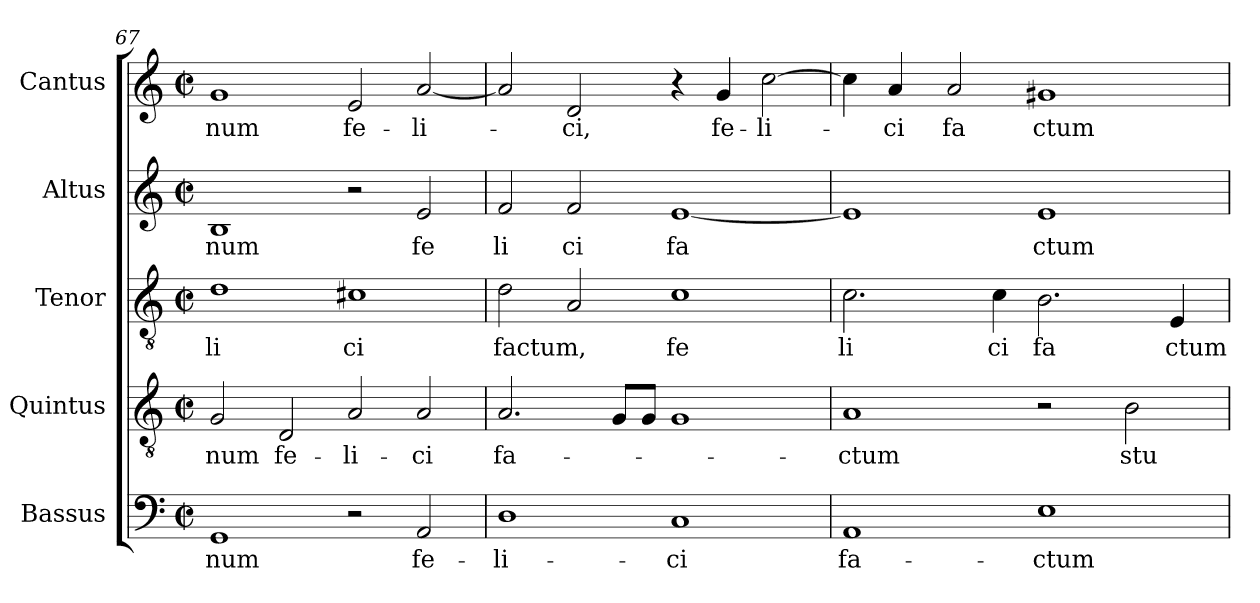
**kern	**text	**kern	**text	**kern	**text	**kern	**text	**kern	**text
*part5	*part5	*part4	*part4	*part3	*part3	*part2	*part2	*part1	*part1
*staff5	*staff5	*staff4	*staff4	*staff3	*staff3	*staff2	*staff2	*staff1	*staff1
*I"Bassus	*	*I"Quintus	*	*I"Tenor	*	*I"Altus	*	*I"Cantus	*
*clefF4	*	*clefGv2	*	*clefGv2	*	*clefG2	*	*clefG2	*
*M2/2	*	*M2/2	*	*M2/2	*	*M2/2	*	*M2/2	*
*met(c|)	*	*met(c|)	*	*met(c|)	*	*met(c|)	*	*met(c|)	*
=67	=67	=67	=67	=67	=67	=67	=67	=67	=67
!	!LO:LY:b:cj	!	!LO:LY:b:cj	!	!LO:LY:b:cj	!	!LO:LY:b:cj	!	!LO:LY:b:cj
1GG	-num	2G/	-num	1d	li	1B	num	1g	-num
!	!	!	!LO:LY:b:cj	!	!	!	!	!	!
.	.	2D/	fe-	.	.	.	.	.	.
!	!	!	!LO:LY:b:cj	!	!LO:LY:b:cj	!	!	!	!LO:LY:b:cj
2r	.	2A/	-li-	1c#X	ci	2r	.	2e/	fe-
!	!LO:LY:b:cj	!	!LO:LY:b:cj	!	!	!	!LO:LY:b:cj	!	!LO:LY:b:cj
2AA/	fe-	2A/	-ci	.	.	2e/	fe	[<2a/	-li-
=68	=68	=68	=68	=68	=68	=68	=68	=68	=68
!	!LO:LY:b:cj	!	!LO:LY:b:cj	!	!LO:LY:b	!	!LO:LY:b:cj	!	!
1D	-li-	2.A/	fa-	2d\	factum,	2f/	li	2a/]	.
!	!	!	!	!	!	!	!LO:LY:b:cj	!	!LO:LY:b:cj
.	.	.	.	2A/	.	2f/	ci	2d/	-ci,
.	.	8G/L	.	.	.	.	.	.	.
.	.	8G/J	.	.	.	.	.	.	.
!	!LO:LY:b:cj	!	!	!	!LO:LY:b:cj	!	!LO:LY:b:cj	!	!
1C	-ci	1G	.	1c	fe	[>1e	fa	4r	.
!	!	!	!	!	!	!	!	!	!LO:LY:b:cj
.	.	.	.	.	.	.	.	4g/	fe-
!	!	!	!	!	!	!	!	!	!LO:LY:b:cj
.	.	.	.	.	.	.	.	[<2cc\	-li-
!!LO:PB:g=z
=69	=69	=69	=69	=69	=69	=69	=69	=69	=69
!	!LO:LY:b:cj	!	!LO:LY:b:cj	!	!LO:LY:b:cj	!	!	!	!
*	*	*	*	*^	*	*	*	*	*
1AA	fa-	1A	-ctum	2.c\	4.ryy	li	1e]	.	4cc\]	.
!	!	!	!	!	!	!	!	!	!	!LO:LY:b:cj
.	.	.	.	.	.	.	.	.	4a/	-ci
.	.	.	.	.	1ryy	.	.	.	.	.
!	!	!	!	!	!	!	!	!	!	!LO:LY:b:cj
.	.	.	.	.	.	.	.	.	2a/	fa
!	!	!	!	!	!	!LO:LY:b:cj	!	!	!	!
.	.	.	.	4c\	.	ci	.	.	.	.
!	!LO:LY:b:cj	!	!	!	!	!LO:LY:b:cj	!	!LO:LY:b:cj	!	!LO:LY:b:cj
1E	-ctum	2r	.	2.B\	.	fa	1e	ctum	1g#X	ctum
.	.	.	.	.	2ryy	.	.	.	.	.
!	!	!	!LO:LY:b:cj	!	!	!	!	!	!	!
.	.	2B\	stu	.	.	.	.	.	.	.
!	!	!	!	!	!	!LO:LY:b:cj	!	!	!	!
.	.	.	.	4E/	.	ctum	.	.	.	.
.	.	.	.	.	8ryy	.	.	.	.	.
*	*	*	*	*v	*v	*	*	*	*	*
=	=	=	=	=	=	=	=	=	=
*-	*-	*-	*-	*-	*-	*-	*-	*-	*-
